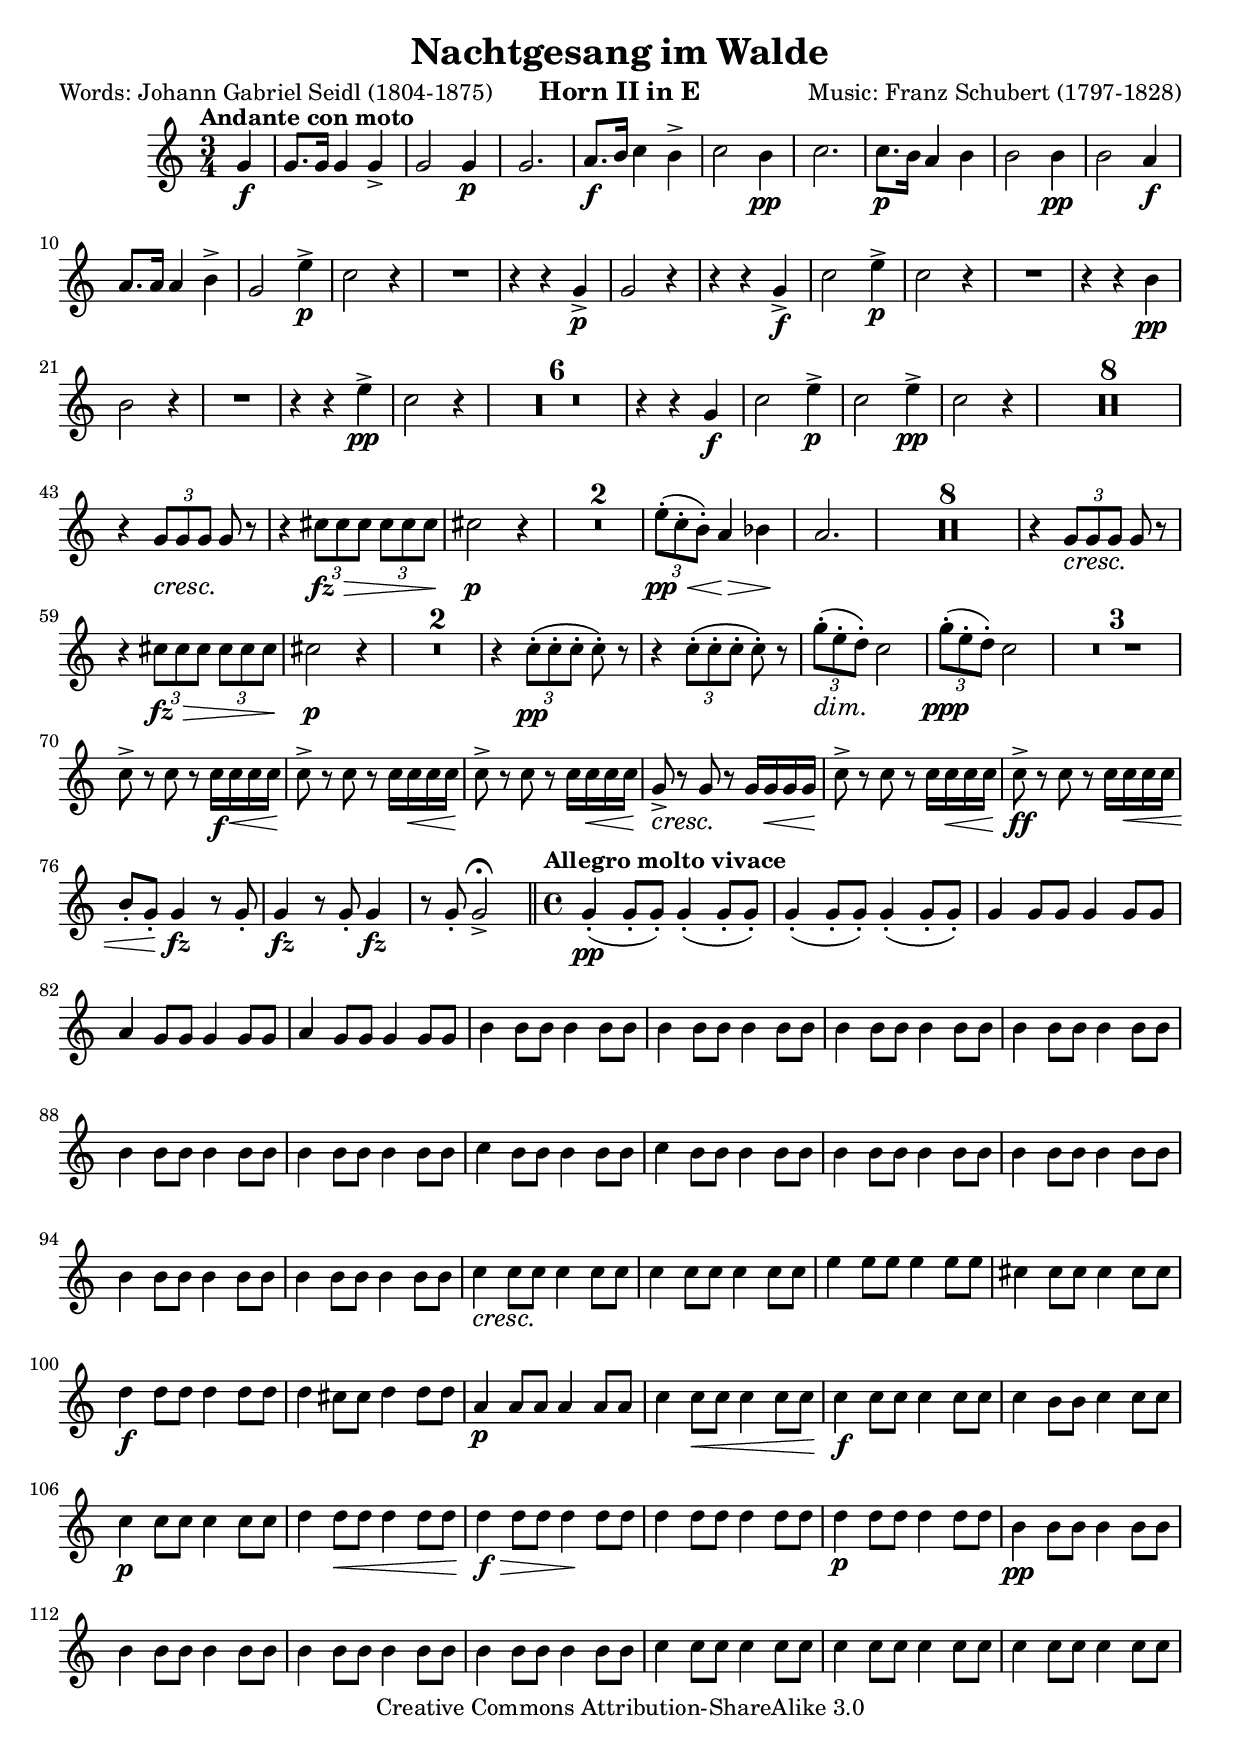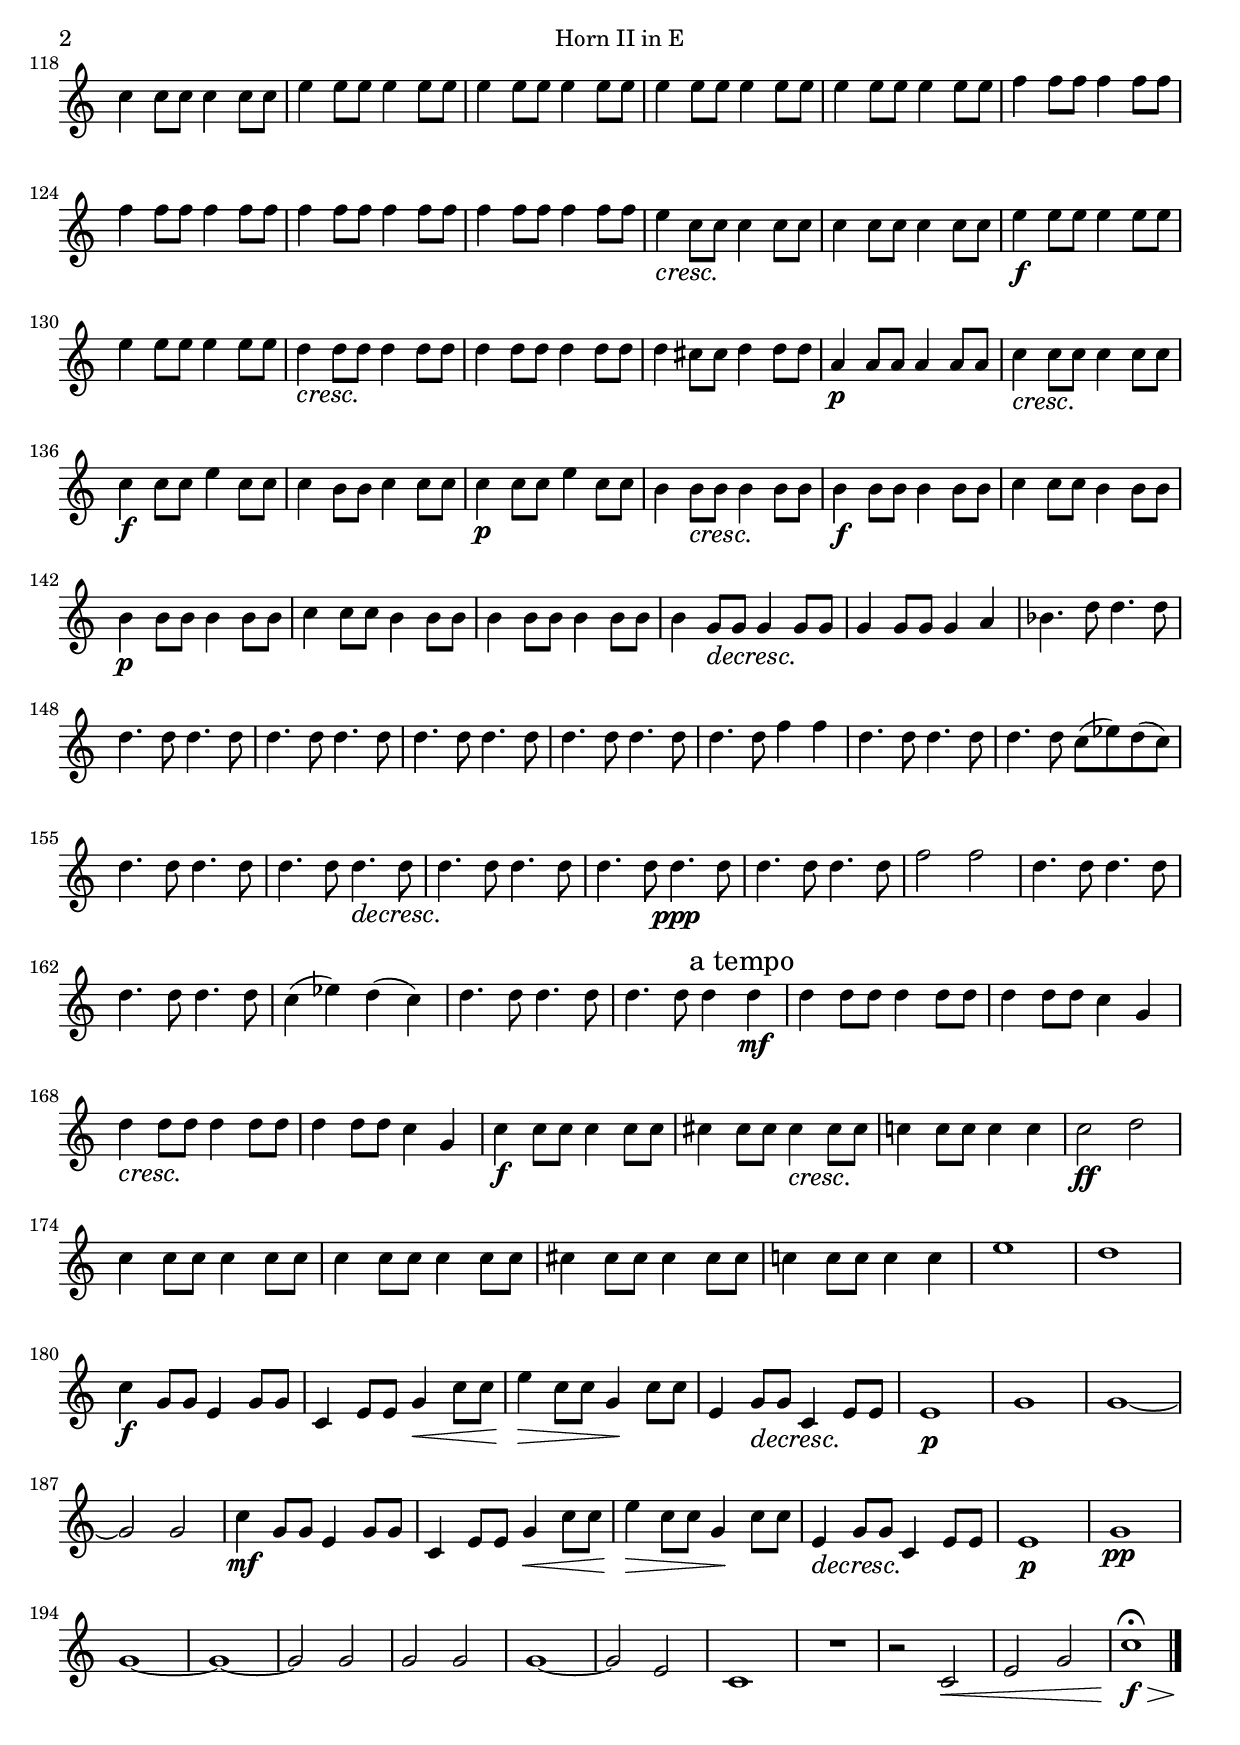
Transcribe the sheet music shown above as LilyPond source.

\version "2.13.43"

\include "defs.ily"
\version "2.13.42"

hornTwo = \relative c''
{
  \transposition e
  g4\f |
  g8. g16 g4 g-> |
  g2 g4\p |
  g2. |
  a8.\f b16 c4 b-> |
  c2 b4\pp |
  c2. |
  c8.\p b16 a4 b |
  b2 b4\pp |
  b2 a4\f |
  a8. a16 a4 b-> |
  g2 e'4->\p |
  c2 r4 |
  R2. |
  r4 r g->\p |
  g2 r4 |
  r r g4->\f |
  c2 e4->\p |
  c2 r4 |
  R2. |
  r4 r b\pp |
  b2 r4 |
  R2. |
  r4 r e->\pp |
  c2 r4 |
  R2.*6 |
  r4 r g\f |
  c2 e4->\p |
  c2 e4->\pp |
  c2 r4 |
  R2.*8 |
  r4 \times 2/3 {g8\justCresc g g} g8 r |
  r4 \times 2/3 {cis8\fz\> cis cis} \times 2/3 {cis cis cis} |
  cis2\p r4 |
  R2.*2 |
  \times 2/3 {e8-.(\pp\< c-. b-.)} a4\> bes\! |
  a2. |
  R2.*8 |
  r4 \times 2/3 {g8\justCresc g g} g8 r |
  r4 \times 2/3 {cis8\fz\> cis cis} \times 2/3 {cis cis cis} |
  cis2\p r4 |
  R2.*2 |
  r4 \times 2/3 {c8-.(\pp c-. c-.} c8-.) r |
  r4 \times 2/3 {c8-.( c-. c-.} c8-.) r |
  \times 2/3 {g'8-.(\justDim e-. d-.)} c2 |
  \times 2/3 {g'8-.(\ppp e-. d-.)} c2 |
  R2.*3 |
  c8-> r c r c16\f c\< c c |
  c8->\! r c r c16 c\< c c |
  c8->\! r c r c16 c\< c c |
  g8->\justCresc r g r g16 g\< g g |
  c8->\! r c r c16 c\< c c |
  c8->\ff r c r c16 c\< c c |
  b8-. g-.  g4\fz r8 g-. |
  g4\fz r8 g-. g4\fz |
  r8 g-. g2->\fermata |

  %4/4
  s1*0\pp \repeat unfold 4 {g4-.( g8-. g-.)} |
  \repeat unfold 2 {g4 g8 g} |
  \repeat unfold 2 {a4 g8 g g4 g8 g |}
  \repeat unfold 12 {b4 b8 b} |
  \repeat unfold 2 {c4 b8 b b4 b8 b |}
  \repeat unfold 8 {b4 b8 b} |
  s1*0\justCresc \repeat unfold 4 {c4 c8 c} |
  \repeat unfold 2 {e4 e8 e} |
  \repeat unfold 2 {cis4 cis8 cis} |
  s1*0\f \repeat unfold 2 {d4 d8 d} |
  d4 cis8 cis d4 d8 d |
  s1*0\p \repeat unfold 2 {a4 a8 a} |
  c4 c8\< c c4 c8 c |
  s1*0\f \repeat unfold 2 {c4 c8 c} |
  c4 b8 b c4 c8 c |
  s1*0\p \repeat unfold 2 {c4 c8 c} |
  d4 d8\< d d4 d8 d |
  d4\f\> d8 d d4\! d8 d |
  \repeat unfold 2 {d4 d8 d} |
  s1*0\p \repeat unfold 2 {d4 d8 d} |
  s1*0\pp \repeat unfold 8 {b4 b8 b} |
  \repeat unfold 8 {c4 c8 c} |
  \repeat unfold 8 {e4 e8 e} |
  \repeat unfold 8 {f4 f8 f} |
  e4\justCresc c8 c c4 c8 c |
  \repeat unfold 2 {c4 c8 c} |
  s1*0\f \repeat unfold 4 {e4 e8 e} |
  s1*0\justCresc \repeat unfold 4 {d4 d8 d} |
  d4 cis8 cis d4 d8 d |
  s1*0\p \repeat unfold 2 {a4 a8 a} |
  s1*0\justCresc \repeat unfold 2 {c4 c8 c} |
  c4\f c8 c e4 c8 c |
  c4 b8 b c4 c8 c |
  c4\p c8 c e4 c8 c |
  b4 b8\justCresc b b4 b8 b |
  s1*0\f \repeat unfold 2 {b4 b8 b} |
  c4 c8 c b4 b8 b |
  s1*0\p \repeat unfold 2 {b4 b8 b} |
  c4 c8 c b4 b8 b |
  \repeat unfold 2 {b4 b8 b} |
  b4 g8\justDecresc g g4 g8 g |
  g4 g8 g g4 a |

  %un poco ridard
  bes4. d8 d4. d8 |
  \repeat unfold 8 {d4. d8} |
  d4. d8 f4 f |
  \repeat unfold 2 {d4. d8} |
  d4. d8 c8( ees) d( c) |
  \repeat unfold 2 {d4. d8} |
  d4. d8 d4.\justDecresc d8 |
  \repeat unfold 2 {d4. d8} |
  d4. d8 d4.\ppp d8 |
  \repeat unfold 2 {d4. d8} |
  f2 f |
  \repeat unfold 4 {d4. d8} |
  c4( ees) d( c) |
  \repeat unfold 2 {d4. d8} |
  d4. d8 d4

  %a tempo
  d4\mf |
  \repeat unfold 3 {d4 d8 d} c4 g |
  s1*0\justCresc \repeat unfold 3 {d'4 d8 d} c4 g |
  s1*0\f \repeat unfold 2 {c4 c8 c} |
  cis4 cis8 cis cis4\justCresc cis8 cis |
  c4 c8 c c4 c |
  c2\ff d |
  \repeat unfold 4 {c4 c8 c} |
  \repeat unfold 2 {cis4 cis8 cis} |
  c4 c8 c c4 c |
  e1 |
  d |
  c4\f g8 g e4 g8 g |
  c,4 e8 e g4\< c8 c |
  e4\> c8 c g4\! c8 c |
  e,4 g8\justDecresc g c,4 e8 e |
  e1\p |
  g |
  g~ |
  g2 g |
  c4\mf g8 g e4 g8 g |
  c,4 e8 e g4\< c8 c |
  e4\> c8 c g4\! c8 c |
  e,4\justDecresc g8 g c,4 e8 e |
  e1\p |
  g\pp |
  g~ |
  g~ |
  g2 g |
  g g |
  g1~ |
  g2 e |
  c1 |
  R1 |
  r2 c\< |
  e g |
  << {c1\fermata} {s2..\f\> s8\!} >> |
}


notes = \hornTwo
instrument = "Horn II in E"

\version "2.13.43"

\include "header.ily"

\score
{
  \new Staff
  {
    << \notes \outline >>
  }
}

